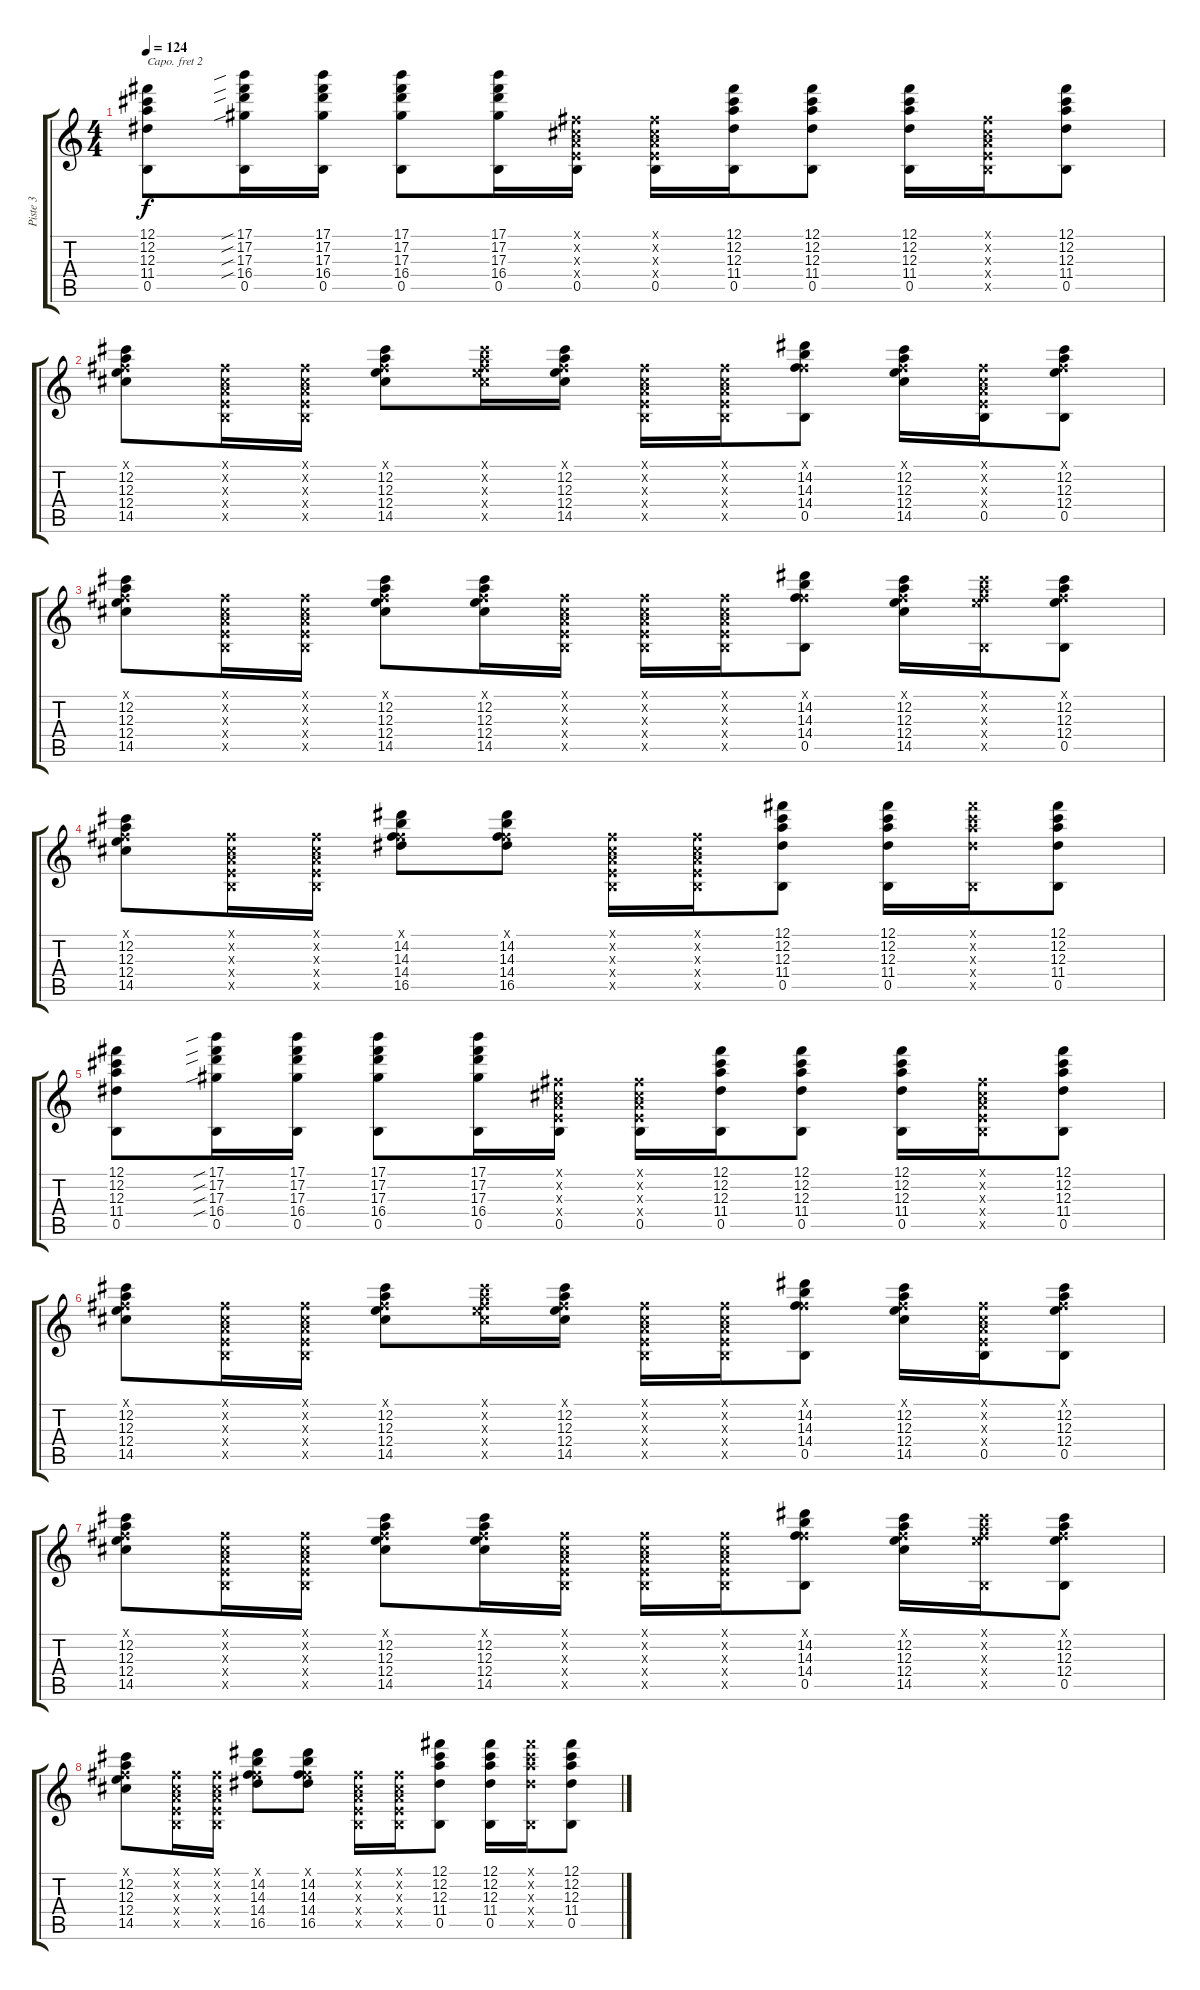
\track ("Piste 3" "Piste 3") {instrument electricguitarclean}
\staff {score tabs}
\capo 2
\tuning (E4 B3 G3 D3 A2 E2) {hide}
\ts (4 4)
\tempo 124
\clef g2
\ks c
(12.1 12.2 12.3 11.4 0.5).8{dy f} (17.1{sib} 17.2{sib} 17.3{sib} 16.4{sib} 0.5).16 (17.1 17.2 17.3 16.4 0.5).16 (17.1 17.2 17.3 16.4 0.5).8 (17.1 17.2 17.3 16.4 0.5).16 (0.1{x} 0.2{x} 0.3{x} 0.4{x} 0.5).16 (0.1{x} 0.2{x} 0.3{x} 0.4{x} 0.5).16 (12.1 12.2 12.3 11.4 0.5).16 (12.1 12.2 12.3 11.4 0.5).8 (12.1 12.2 12.3 11.4 0.5).16 (0.1{x} 0.2{x} 0.3{x} 0.4{x} 0.5{x}).16 (12.1 12.2 12.3 11.4 0.5).8 |
(0.1{x} 12.2 12.3 12.4 14.5).8 (0.1{x} 0.2{x} 0.3{x} 0.4{x} 0.5{x}).16 (0.1{x} 0.2{x} 0.3{x} 0.4{x} 0.5{x}).16 (0.1{x} 12.2 12.3 12.4 14.5).8 (0.1{x} 12.2{x} 12.3{x} 12.4{x} 14.5{x}).16 (0.1{x} 12.2 12.3 12.4 14.5).16 (0.1{x} 0.2{x} 0.3{x} 0.4{x} 0.5{x}).16 (0.1{x} 0.2{x} 0.3{x} 0.4{x} 0.5{x}).16 (0.1{x} 14.2 14.3 14.4 0.5).8 (0.1{x} 12.2 12.3 12.4 14.5).16 (0.1{x} 0.2{x} 0.3{x} 0.4{x} 0.5).16 (0.1{x} 12.2 12.3 12.4 0.5).8 |
(0.1{x} 12.2 12.3 12.4 14.5).8 (0.1{x} 0.2{x} 0.3{x} 0.4{x} 0.5{x}).16 (0.1{x} 0.2{x} 0.3{x} 0.4{x} 0.5{x}).16 (0.1{x} 12.2 12.3 12.4 14.5).8 (0.1{x} 12.2 12.3 12.4 14.5).16 (0.1{x} 0.2{x} 0.3{x} 0.4{x} 0.5{x}).16 (0.1{x} 0.2{x} 0.3{x} 0.4{x} 0.5{x}).16 (0.1{x} 0.2{x} 0.3{x} 0.4{x} 0.5{x}).16 (0.1{x} 14.2 14.3 14.4 0.5).8 (0.1{x} 12.2 12.3 12.4 14.5).16 (0.1{x} 12.2{x} 12.3{x} 12.4{x} 0.5{x}).16 (0.1{x} 12.2 12.3 12.4 0.5).8 |
(0.1{x} 12.2 12.3 12.4 14.5).8 (0.1{x} 0.2{x} 0.3{x} 0.4{x} 0.5{x}).16 (0.1{x} 0.2{x} 0.3{x} 0.4{x} 0.5{x}).16 (0.1{x} 14.2 14.3 14.4 16.5).8 (0.1{x} 14.2 14.3 14.4 16.5).8 (0.1{x} 0.2{x} 0.3{x} 0.4{x} 0.5{x}).16 (0.1{x} 0.2{x} 0.3{x} 0.4{x} 0.5{x}).16 (12.1 12.2 12.3 11.4 0.5).8 (12.1 12.2 12.3 11.4 0.5).16 (12.1{x} 12.2{x} 12.3{x} 11.4{x} 0.5{x}).16 (12.1 12.2 12.3 11.4 0.5).8 |
(12.1 12.2 12.3 11.4 0.5).8 (17.1{sib} 17.2{sib} 17.3{sib} 16.4{sib} 0.5).16 (17.1 17.2 17.3 16.4 0.5).16 (17.1 17.2 17.3 16.4 0.5).8 (17.1 17.2 17.3 16.4 0.5).16 (0.1{x} 0.2{x} 0.3{x} 0.4{x} 0.5).16 (0.1{x} 0.2{x} 0.3{x} 0.4{x} 0.5).16 (12.1 12.2 12.3 11.4 0.5).16 (12.1 12.2 12.3 11.4 0.5).8 (12.1 12.2 12.3 11.4 0.5).16 (0.1{x} 0.2{x} 0.3{x} 0.4{x} 0.5{x}).16 (12.1 12.2 12.3 11.4 0.5).8 |
(0.1{x} 12.2 12.3 12.4 14.5).8 (0.1{x} 0.2{x} 0.3{x} 0.4{x} 0.5{x}).16 (0.1{x} 0.2{x} 0.3{x} 0.4{x} 0.5{x}).16 (0.1{x} 12.2 12.3 12.4 14.5).8 (0.1{x} 12.2{x} 12.3{x} 12.4{x} 14.5{x}).16 (0.1{x} 12.2 12.3 12.4 14.5).16 (0.1{x} 0.2{x} 0.3{x} 0.4{x} 0.5{x}).16 (0.1{x} 0.2{x} 0.3{x} 0.4{x} 0.5{x}).16 (0.1{x} 14.2 14.3 14.4 0.5).8 (0.1{x} 12.2 12.3 12.4 14.5).16 (0.1{x} 0.2{x} 0.3{x} 0.4{x} 0.5).16 (0.1{x} 12.2 12.3 12.4 0.5).8 |
(0.1{x} 12.2 12.3 12.4 14.5).8 (0.1{x} 0.2{x} 0.3{x} 0.4{x} 0.5{x}).16 (0.1{x} 0.2{x} 0.3{x} 0.4{x} 0.5{x}).16 (0.1{x} 12.2 12.3 12.4 14.5).8 (0.1{x} 12.2 12.3 12.4 14.5).16 (0.1{x} 0.2{x} 0.3{x} 0.4{x} 0.5{x}).16 (0.1{x} 0.2{x} 0.3{x} 0.4{x} 0.5{x}).16 (0.1{x} 0.2{x} 0.3{x} 0.4{x} 0.5{x}).16 (0.1{x} 14.2 14.3 14.4 0.5).8 (0.1{x} 12.2 12.3 12.4 14.5).16 (0.1{x} 12.2{x} 12.3{x} 12.4{x} 0.5{x}).16 (0.1{x} 12.2 12.3 12.4 0.5).8 |
(0.1{x} 12.2 12.3 12.4 14.5).8 (0.1{x} 0.2{x} 0.3{x} 0.4{x} 0.5{x}).16 (0.1{x} 0.2{x} 0.3{x} 0.4{x} 0.5{x}).16 (0.1{x} 14.2 14.3 14.4 16.5).8 (0.1{x} 14.2 14.3 14.4 16.5).8 (0.1{x} 0.2{x} 0.3{x} 0.4{x} 0.5{x}).16 (0.1{x} 0.2{x} 0.3{x} 0.4{x} 0.5{x}).16 (12.1 12.2 12.3 11.4 0.5).8 (12.1 12.2 12.3 11.4 0.5).16 (12.1{x} 12.2{x} 12.3{x} 11.4{x} 0.5{x}).16 (12.1 12.2 12.3 11.4 0.5).8
